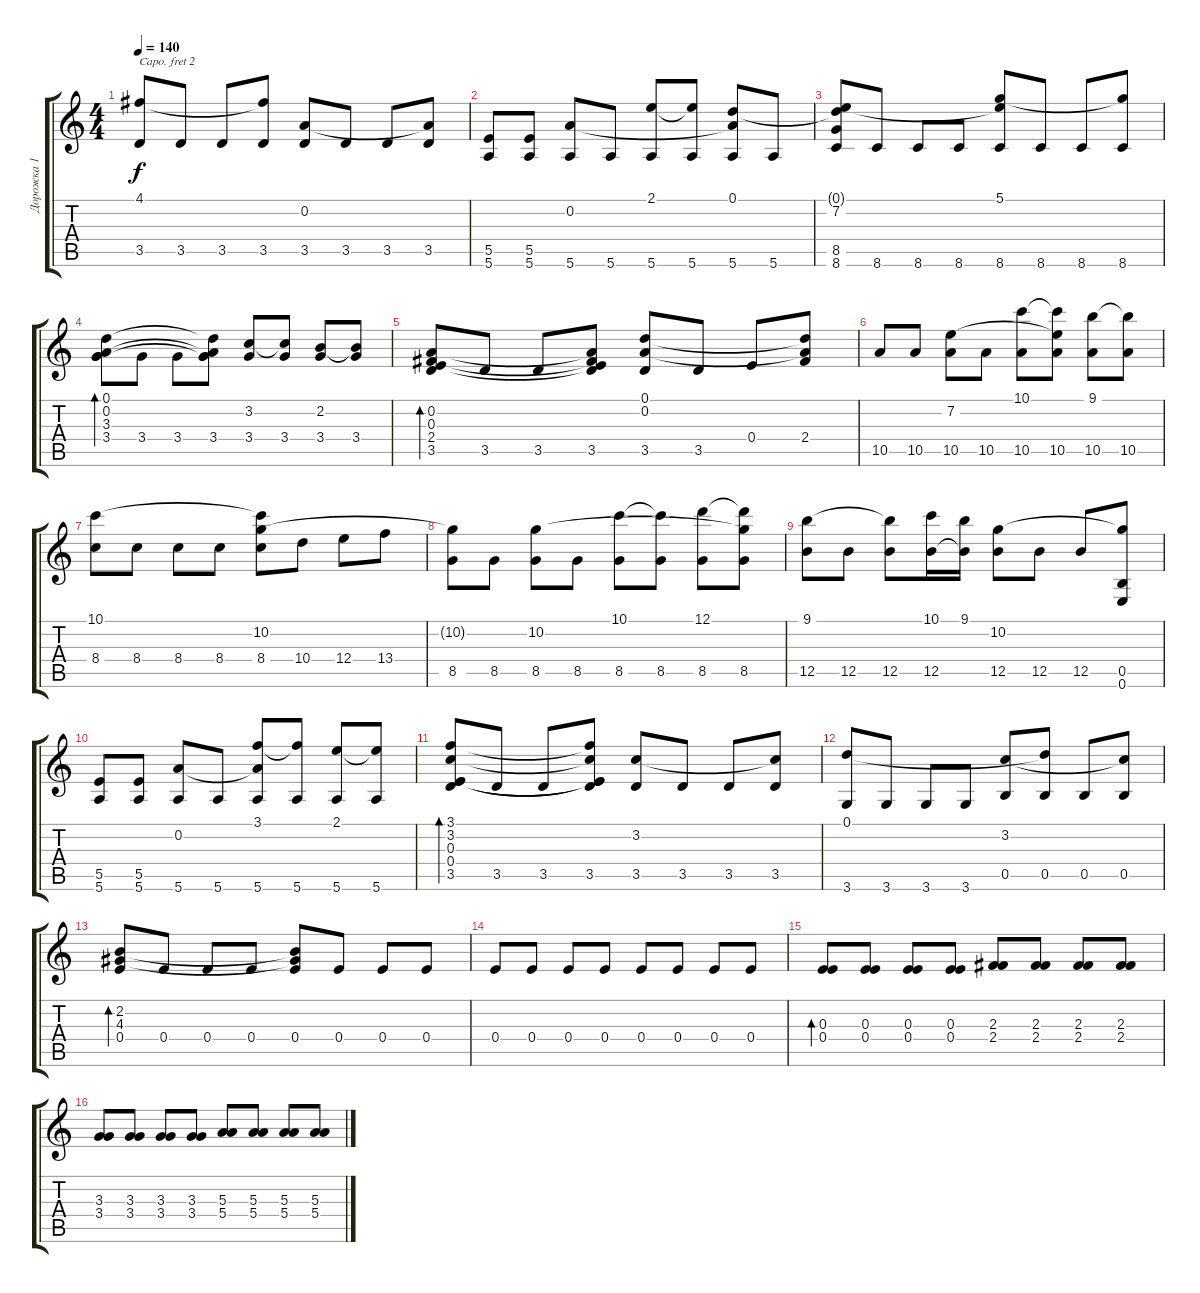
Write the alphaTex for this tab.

\track ("Дорожка 1" "Дорожка 1") {instrument acousticguitarsteel}
\staff {score tabs}
\capo 2
\tuning (C4 G3 D3 D3 A2 D2) {hide}
\ts (4 4)
\tempo 140
\clef g2
\ks c
(4.1 3.5).8{dy f} 3.5.8 3.5.8 (4.1{t} 3.5).8 (0.2 3.5).8 3.5.8 3.5.8 (0.2{t} 3.5).8 |
(5.5 5.6).8 (5.5 5.6).8 (0.2 5.6).8 5.6.8 (2.1 5.6).8 (2.1{t} 5.6).8 (0.1 0.2{t} 5.6).8 5.6.8 |
(0.1{t} 7.2 8.5 8.6).8 8.6.8 8.6.8 8.6.8 (5.1 7.2{t} 8.6).8 8.6.8 8.6.8 (5.1{t} 8.6).8 |
(0.1 0.2 3.3 3.4).8{bd 120} 3.4.8 3.4.8 (0.1{t} 0.2{t} 3.3{t} 3.4).8 (3.2 3.4).8 (3.2{t} 3.4).8 (2.2 3.4).8 (2.2{t} 3.4).8 |
(0.2 0.3 2.4 3.5).8{bd 120} 3.5.8 3.5.8 (0.2{t} 0.3{t} 2.4{t} 3.5).8 (0.1 0.2 3.5).8 3.5.8 0.4.8 (0.1{t} 0.2{t} 2.4).8 |
10.5.8 10.5.8 (7.2 10.5).8 10.5.8 (10.1 10.5).8 (10.1{t} 7.2{t} 10.5).8 (9.1 10.5).8 (9.1{t} 10.5).8 |
(10.1 8.4).8 8.4.8 8.4.8 8.4.8 (10.1{t} 10.2 8.4).8 10.4.8 12.4.8 13.4.8 |
(10.2{t} 8.5).8 8.5.8 (10.2 8.5).8 8.5.8 (10.1 8.5).8 (10.1{t} 8.5).8 (12.1 8.5).8 (12.1{t} 10.2{t} 8.5).8 |
(9.1 12.5).8 12.5.8 (9.1{t} 12.5).8 (10.1 12.5).16 (9.1 12.5{t}).16 (10.2 12.5).8 12.5.8 12.5.8 (10.2{t} 0.5 0.6).8 |
(5.5 5.6).8 (5.5 5.6).8 (0.2 5.6).8 5.6.8 (3.1 0.2{t} 5.6).8 (3.1{t} 5.6).8 (2.1 5.6).8 (2.1{t} 5.6).8 |
(3.1 3.2 0.3 0.4 3.5).8{bd 120} 3.5.8 3.5.8 (3.1{t} 3.2{t} 0.3{t} 0.4{t} 3.5).8 (3.2 3.5).8 3.5.8 3.5.8 (3.2{t} 3.5).8 |
(0.1 3.6).8 3.6.8 3.6.8 3.6.8 (3.2 0.5).8 (0.1{t} 0.5).8 0.5.8 (3.2{t} 0.5).8 |
(2.2 4.3 0.4).8{bd 120} 0.4.8 0.4.8 0.4.8 (2.2{t} 4.3{t} 0.4).8 0.4.8 0.4.8 0.4.8 |
0.4.8 0.4.8 0.4.8 0.4.8 0.4.8 0.4.8 0.4.8 0.4.8 |
(0.3 0.4).8{bd 120} (0.3 0.4).8 (0.3 0.4).8 (0.3 0.4).8 (2.3 2.4).8 (2.3 2.4).8 (2.3 2.4).8 (2.3 2.4).8 |
(3.3 3.4).8 (3.3 3.4).8 (3.3 3.4).8 (3.3 3.4).8 (5.3 5.4).8 (5.3 5.4).8 (5.3 5.4).8 (5.3 5.4).8
